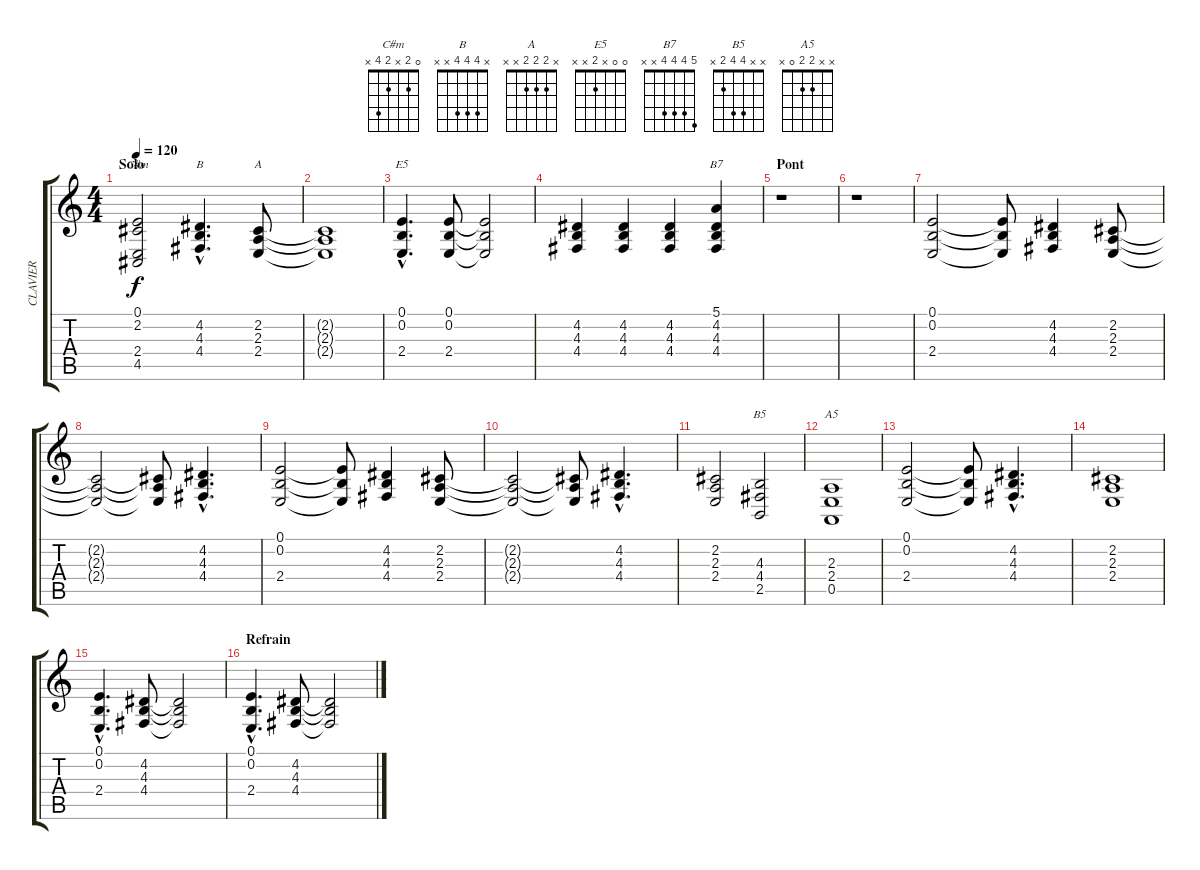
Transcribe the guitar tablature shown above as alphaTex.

\track ("CLAVIER" "CLAVIER") {instrument electricpiano1}
\staff {score tabs}
\tuning (E4 B3 G3 D3 A2 E2) {hide}
\chord ("C#m" 0 2 x 2 4 x)
\chord ("B" x 4 4 4 x x)
\chord ("A" x 2 2 2 x x)
\chord ("E5" 0 0 x 2 x x)
\chord ("B7" 5 4 4 4 x x)
\chord ("B5" x x 4 4 2 x)
\chord ("A5" x x 2 2 0 x)
\ts (4 4)
\section ("" "Solo")
\tempo 120
\clef g2
\ks c
(0.1 2.2 2.4 4.5).2{ch "C#m" dy f} (4.2{hac} 4.3{hac} 4.4{hac}).4{d ch "B"} (2.2 2.3 2.4).8{ch "A"} |
(2.2{t} 2.3{t} 2.4{t}).1 |
(0.1{hac} 0.2{hac} 2.4{hac}).4{d ch "E5"} (0.1 0.2 2.4).8 (0.1{t} 0.2{t} 2.4{t}).2 |
(4.2 4.3 4.4).4 (4.2 4.3 4.4).4 (4.2 4.3 4.4).4 (5.1 4.2 4.3 4.4).4{ch "B7"} |
\section ("" "Pont")
r.1 |
r.1 |
(0.1 0.2 2.4).2{volume 9} (0.1{t} 0.2{t} 2.4{t}).8 (4.2 4.3 4.4).4{volume 10} (2.2 2.3 2.4).8{volume 11} |
(2.2{t} 2.3{t} 2.4{t}).2 (2.2{t} 2.3{t} 2.4{t}).8 (4.2{hac} 4.3{hac} 4.4{hac}).4{d volume 12} |
(0.1 0.2 2.4).2 (0.1{t} 0.2{t} 2.4{t}).8 (4.2 4.3 4.4).4 (2.2 2.3 2.4).8 |
(2.2{t} 2.3{t} 2.4{t}).2 (2.2{t} 2.3{t} 2.4{t}).8 (4.2{hac} 4.3{hac} 4.4{hac}).4{d} |
(2.2 2.3 2.4).2 (4.3 4.4 2.5).2{ch "B5"} |
(2.3 2.4 0.5).1{ch "A5"} |
(0.1 0.2 2.4).2 (0.1{t} 0.2{t} 2.4{t}).8 (4.2{hac} 4.3{hac} 4.4{hac}).4{d} |
(2.2 2.3 2.4).1 |
(0.1{hac} 0.2{hac} 2.4{hac}).4{d} (4.2 4.3 4.4).8 (4.2{t} 4.3{t} 4.4{t}).2 |
\section ("" "Refrain")
(0.1{hac} 0.2{hac} 2.4{hac}).4{d} (4.2 4.3 4.4).8 (4.2{t} 4.3{t} 4.4{t}).2
